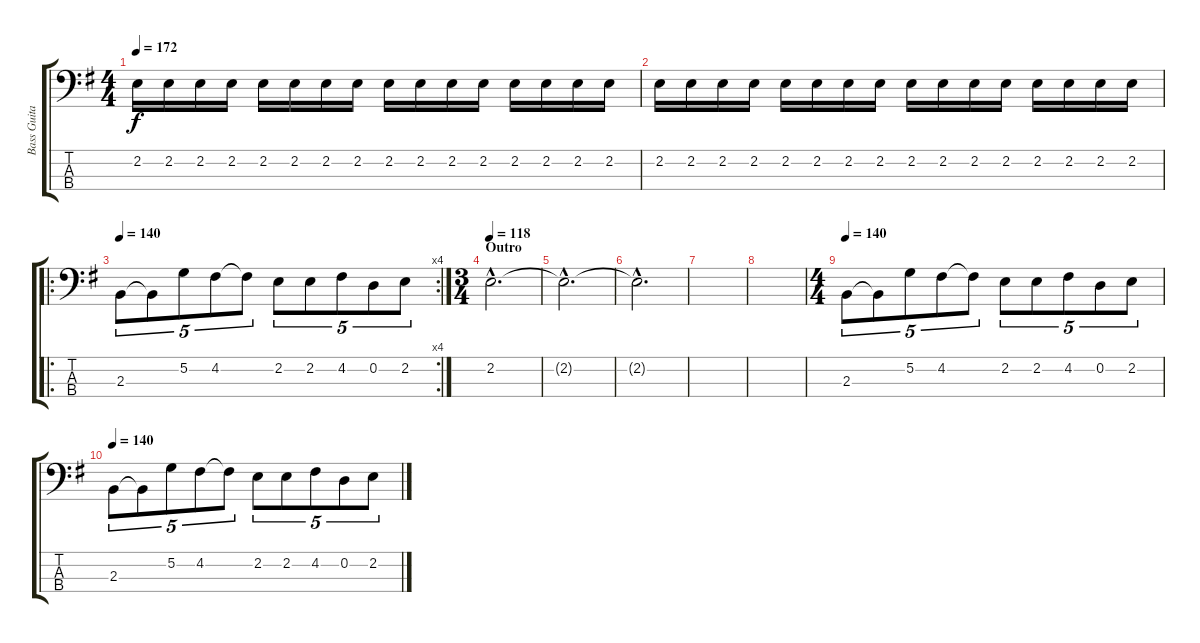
\track ("Bass Guitar" "Bass Guita") {instrument electricbasspick}
\staff {score tabs}
\tuning (G2 D2 A1 E1) {hide}
\ts (4 4)
\tempo 172
\clef f4
\ks eminor
2.2.16{dy f} 2.2.16 2.2.16 2.2.16 2.2.16 2.2.16 2.2.16 2.2.16 2.2.16 2.2.16 2.2.16 2.2.16 2.2.16 2.2.16 2.2.16 2.2.16 |
2.2.16 2.2.16 2.2.16 2.2.16 2.2.16 2.2.16 2.2.16 2.2.16 2.2.16 2.2.16 2.2.16 2.2.16 2.2.16 2.2.16 2.2.16 2.2.16 |
\ro
\rc 4
\tempo 140
2.3.8{tu (5 4)} 2.3{t}.8{tu (5 4)} 5.2.8{tu (5 4)} 4.2.8{tu (5 4)} 4.2{t}.8{tu (5 4)} 2.2.8{tu (5 4)} 2.2.8{tu (5 4)} 4.2.8{tu (5 4)} 0.2.8{tu (5 4)} 2.2.8{tu (5 4)} |
\ts (3 4)
\section ("" "Outro")
\tempo 118
2.2{hac}.2{d volume 0} |
2.2{hac t}.2{d} |
2.2{hac t}.2{d} |
|
|
\ts (4 4)
\tempo 140
2.3.8{tu (5 4) volume 11} 2.3{t}.8{tu (5 4)} 5.2.8{tu (5 4)} 4.2.8{tu (5 4)} 4.2{t}.8{tu (5 4)} 2.2.8{tu (5 4)} 2.2.8{tu (5 4)} 4.2.8{tu (5 4)} 0.2.8{tu (5 4)} 2.2.8{tu (5 4)} |
\tempo 140
2.3.8{tu (5 4)} 2.3{t}.8{tu (5 4)} 5.2.8{tu (5 4)} 4.2.8{tu (5 4)} 4.2{t}.8{tu (5 4)} 2.2.8{tu (5 4)} 2.2.8{tu (5 4)} 4.2.8{tu (5 4)} 0.2.8{tu (5 4)} 2.2.8{tu (5 4)}
